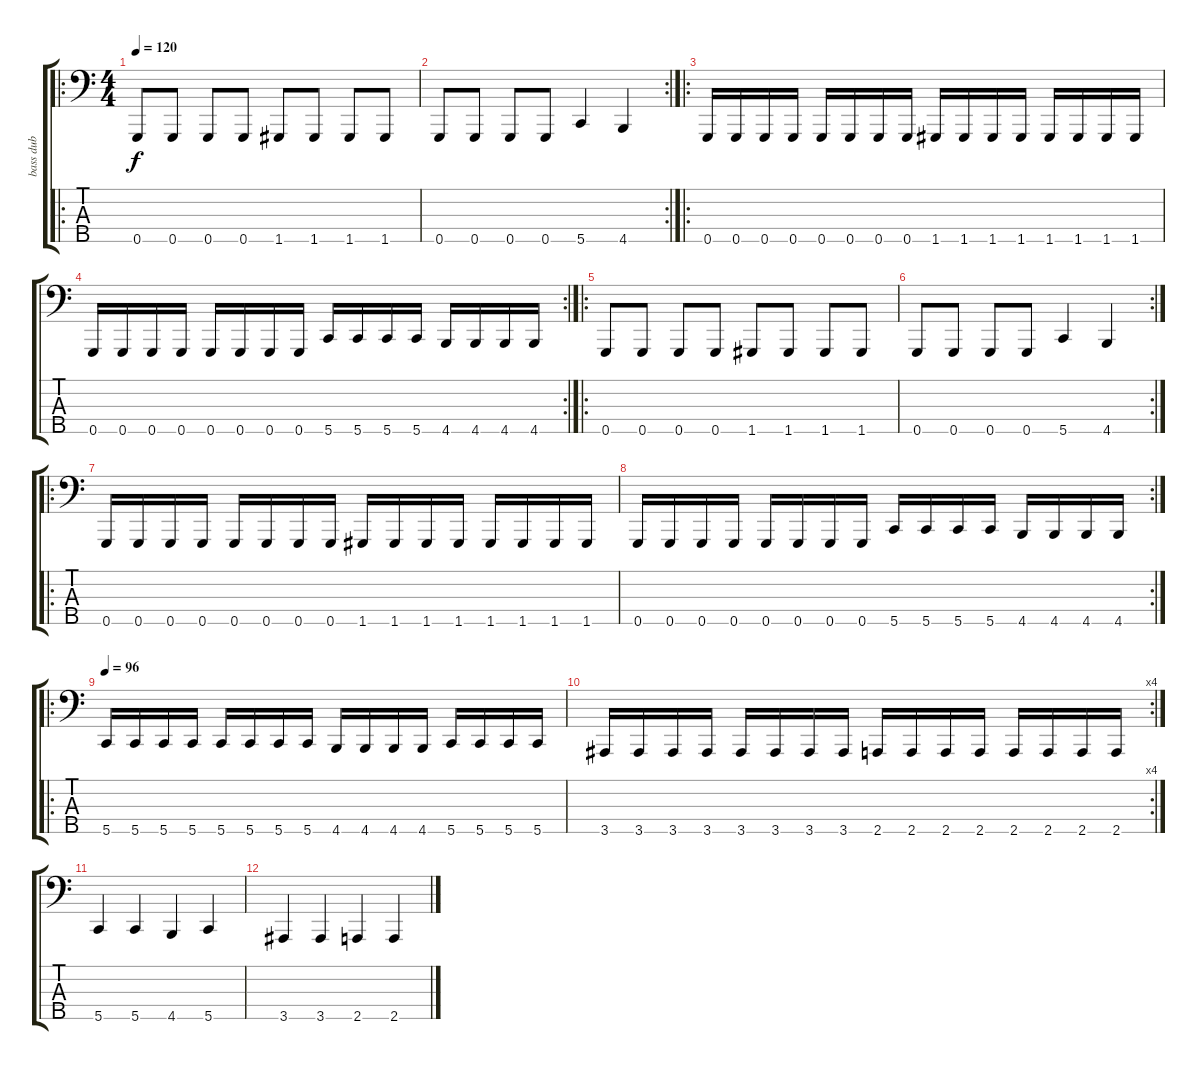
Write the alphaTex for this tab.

\track ("bass dub" "bass dub") {instrument electricbasspick}
\staff {score tabs}
\tuning (Eb2 Bb1 F1 C1 G0) {hide}
\ro
\ts (4 4)
\tempo 120
\clef f4
\ks c
0.5.8{dy f} 0.5.8 0.5.8 0.5.8 1.5.8 1.5.8 1.5.8 1.5.8 |
\rc 2
0.5.8 0.5.8 0.5.8 0.5.8 5.5.4 4.5.4 |
\ro
0.5.16 0.5.16 0.5.16 0.5.16 0.5.16 0.5.16 0.5.16 0.5.16 1.5.16 1.5.16 1.5.16 1.5.16 1.5.16 1.5.16 1.5.16 1.5.16 |
\rc 2
0.5.16 0.5.16 0.5.16 0.5.16 0.5.16 0.5.16 0.5.16 0.5.16 5.5.16 5.5.16 5.5.16 5.5.16 4.5.16 4.5.16 4.5.16 4.5.16 |
\ro
0.5.8 0.5.8 0.5.8 0.5.8 1.5.8 1.5.8 1.5.8 1.5.8 |
\rc 2
0.5.8 0.5.8 0.5.8 0.5.8 5.5.4 4.5.4 |
\ro
0.5.16 0.5.16 0.5.16 0.5.16 0.5.16 0.5.16 0.5.16 0.5.16 1.5.16 1.5.16 1.5.16 1.5.16 1.5.16 1.5.16 1.5.16 1.5.16 |
\rc 2
0.5.16 0.5.16 0.5.16 0.5.16 0.5.16 0.5.16 0.5.16 0.5.16 5.5.16 5.5.16 5.5.16 5.5.16 4.5.16 4.5.16 4.5.16 4.5.16 |
\ro
\tempo 96
5.5.16 5.5.16 5.5.16 5.5.16 5.5.16 5.5.16 5.5.16 5.5.16 4.5.16 4.5.16 4.5.16 4.5.16 5.5.16 5.5.16 5.5.16 5.5.16 |
\rc 4
3.5.16 3.5.16 3.5.16 3.5.16 3.5.16 3.5.16 3.5.16 3.5.16 2.5.16 2.5.16 2.5.16 2.5.16 2.5.16 2.5.16 2.5.16 2.5.16 |
5.5.4 5.5.4 4.5.4 5.5.4 |
3.5.4 3.5.4 2.5.4 2.5.4
